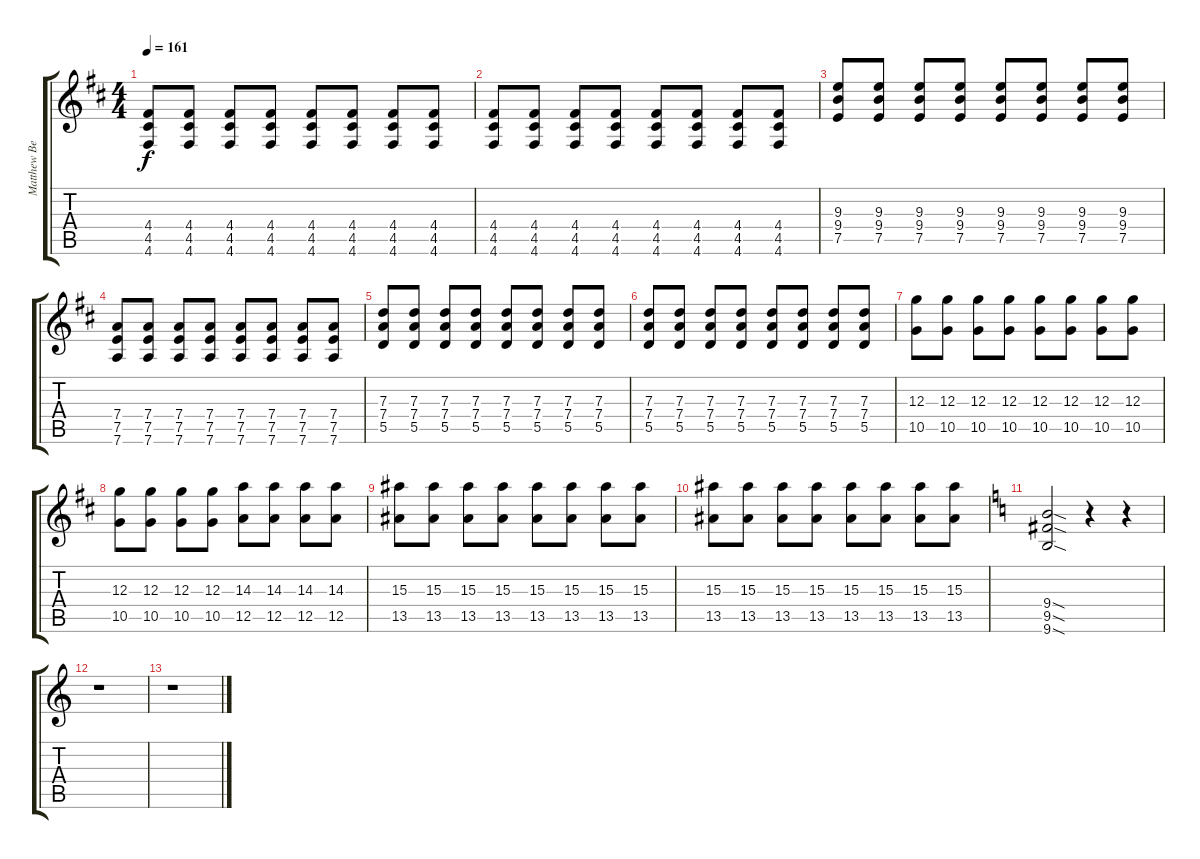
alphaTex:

\track ("Matthew Bellamy" "Matthew Be") {instrument distortionguitar}
\staff {score tabs}
\tuning (E4 B3 G3 D3 A2 D2) {hide}
\ts (4 4)
\tempo 161
\clef g2
\ks d
(4.4 4.5 4.6).8{dy f} (4.4 4.5 4.6).8 (4.4 4.5 4.6).8 (4.4 4.5 4.6).8 (4.4 4.5 4.6).8 (4.4 4.5 4.6).8 (4.4 4.5 4.6).8 (4.4 4.5 4.6).8 |
(4.4 4.5 4.6).8 (4.4 4.5 4.6).8 (4.4 4.5 4.6).8 (4.4 4.5 4.6).8 (4.4 4.5 4.6).8 (4.4 4.5 4.6).8 (4.4 4.5 4.6).8 (4.4 4.5 4.6).8 |
(9.3 9.4 7.5).8 (9.3 9.4 7.5).8 (9.3 9.4 7.5).8 (9.3 9.4 7.5).8 (9.3 9.4 7.5).8 (9.3 9.4 7.5).8 (9.3 9.4 7.5).8 (9.3 9.4 7.5).8 |
(7.4 7.5 7.6).8 (7.4 7.5 7.6).8 (7.4 7.5 7.6).8 (7.4 7.5 7.6).8 (7.4 7.5 7.6).8 (7.4 7.5 7.6).8 (7.4 7.5 7.6).8 (7.4 7.5 7.6).8 |
(7.3 7.4 5.5).8 (7.3 7.4 5.5).8 (7.3 7.4 5.5).8 (7.3 7.4 5.5).8 (7.3 7.4 5.5).8 (7.3 7.4 5.5).8 (7.3 7.4 5.5).8 (7.3 7.4 5.5).8 |
(7.3 7.4 5.5).8 (7.3 7.4 5.5).8 (7.3 7.4 5.5).8 (7.3 7.4 5.5).8 (7.3 7.4 5.5).8 (7.3 7.4 5.5).8 (7.3 7.4 5.5).8 (7.3 7.4 5.5).8 |
(12.3 10.5).8 (12.3 10.5).8 (12.3 10.5).8 (12.3 10.5).8 (12.3 10.5).8 (12.3 10.5).8 (12.3 10.5).8 (12.3 10.5).8 |
(12.3 10.5).8 (12.3 10.5).8 (12.3 10.5).8 (12.3 10.5).8 (14.3 12.5).8 (14.3 12.5).8 (14.3 12.5).8 (14.3 12.5).8 |
(15.3 13.5).8 (15.3 13.5).8 (15.3 13.5).8 (15.3 13.5).8 (15.3 13.5).8 (15.3 13.5).8 (15.3 13.5).8 (15.3 13.5).8 |
(15.3 13.5).8 (15.3 13.5).8 (15.3 13.5).8 (15.3 13.5).8 (15.3 13.5).8 (15.3 13.5).8 (15.3 13.5).8 (15.3 13.5).8 |
\ks c
(9.4{sod} 9.5{sod} 9.6{sod}).2 r.4 r.4 |
r.1 |
r.1
